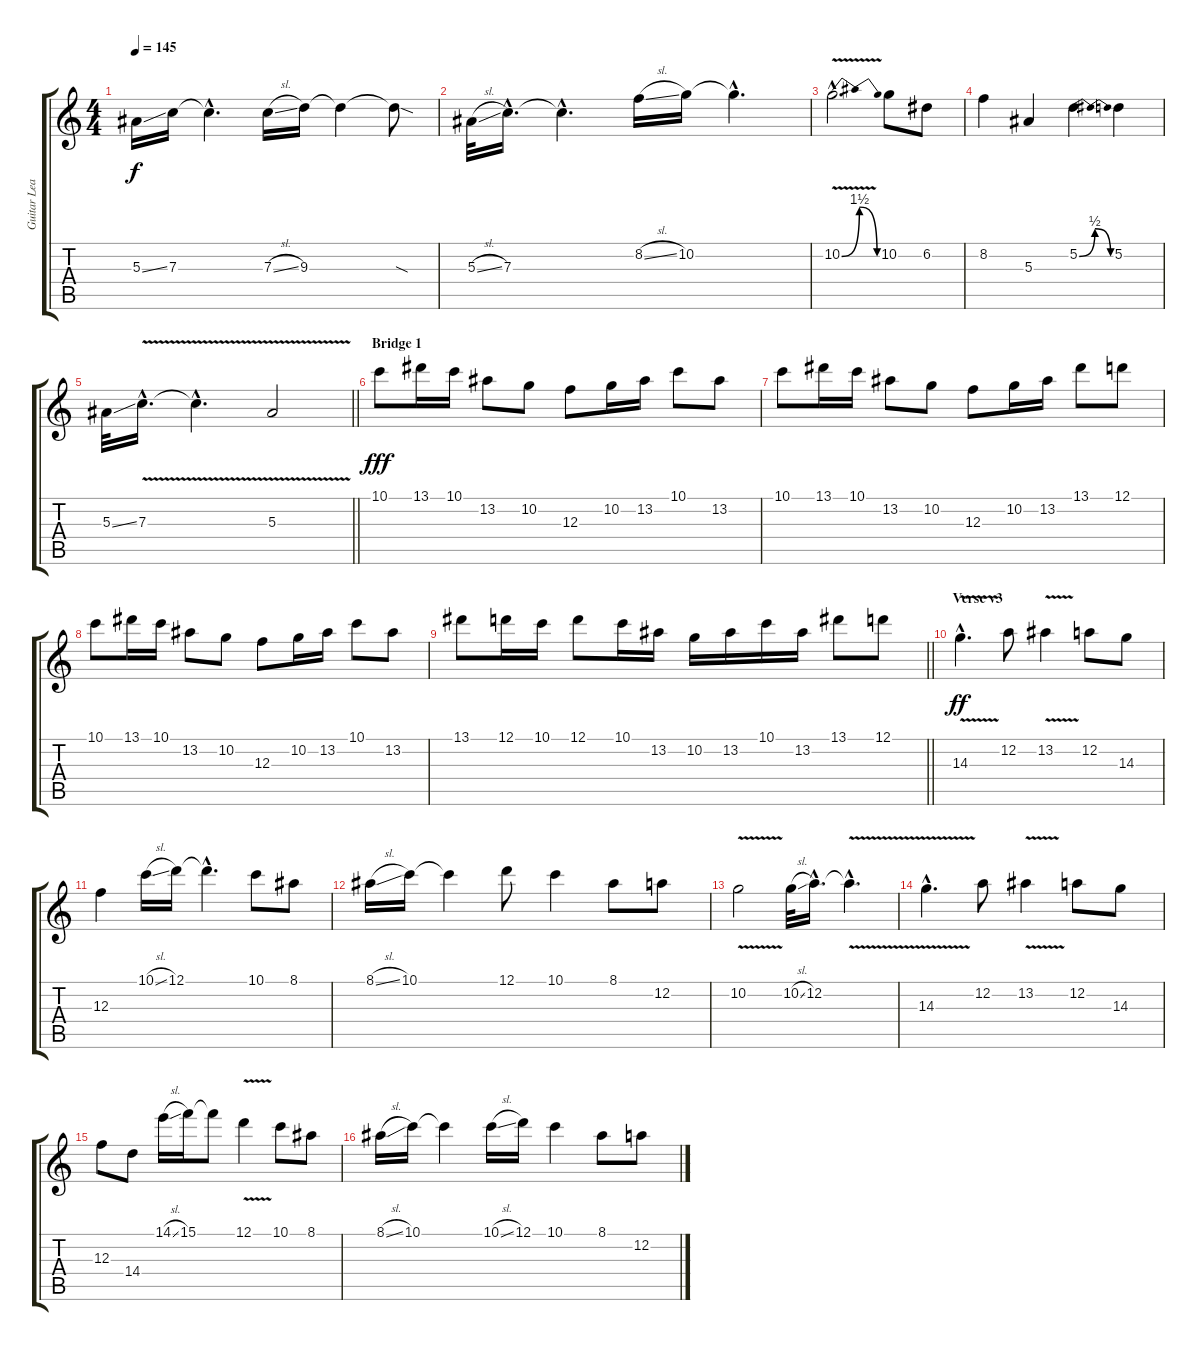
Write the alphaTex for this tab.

\track ("Guitar Lead 1" "Guitar Lea") {instrument distortionguitar}
\staff {score tabs}
\tuning (D4 A3 F3 C3 G2 C2) {hide}
\ts (4 4)
\tempo 145
\clef g2
\ks c
5.3{ss}.16{dy f} 7.3.16 7.3{hac t}.4{d} 7.3{sl}.16 9.3.16 9.3{t}.4 9.3{sod t}.8 |
5.3{sl}.32 7.3{hac}.16{d} 7.3{hac t}.4{d} 8.2{sl}.16 10.2.16 10.2{hac t}.4{d} |
10.2{be (bendrelease 0 0 6 6 45 6 60 0) v hac}.2{d} 10.2.8 6.2.8 |
8.2.4 5.3.4 5.2{be (bendrelease 0 0 8 2 45 2 60 0)}.4 5.2.4 |
\barLineRight lightlight
5.3{ss}.32 7.3{v hac}.16{d} 7.3{hac t}.4{d} 5.3{v}.2 |
\section ("" "Bridge 1")
10.1.8{dy fff} 13.1.16 10.1.16 13.2.8 10.2.8 12.3.8 10.2.16 13.2.16 10.1.8 13.2.8 |
10.1.8 13.1.16 10.1.16 13.2.8 10.2.8 12.3.8 10.2.16 13.2.16 13.1.8 12.1.8 |
10.1.8 13.1.16 10.1.16 13.2.8 10.2.8 12.3.8 10.2.16 13.2.16 10.1.8 13.2.8 |
\barLineRight lightlight
13.1.8 12.1.16 10.1.16 12.1.8 10.1.16 13.2.16 10.2.16 13.2.16 10.1.16 13.2.16 13.1.8 12.1.8 |
\section ("" "Verse v3")
14.3{v hac}.4{d dy ff} 12.2.8 13.2{v}.4 12.2.8 14.3.8 |
12.3.4 10.1{sl}.16 12.1.16 12.1{hac t}.4{d} 10.1.8 8.1.8 |
8.1{sl}.16 10.1.16 10.1{t}.4 12.1.8 10.1.4 8.1.8 12.2.8 |
10.2{v}.2 10.2{sl}.32 12.2{hac}.16{d} 12.2{v hac t}.4{d} |
14.3{v hac}.4{d} 12.2.8 13.2{v}.4 12.2.8 14.3.8 |
12.3.8 14.4.8 14.1{sl}.16 15.1.16 15.1{t}.8 12.1{v}.4 10.1.8 8.1.8 |
8.1{sl}.16 10.1.16 10.1{t}.4 10.1{sl}.16 12.1.16 10.1.4 8.1.8 12.2.8
